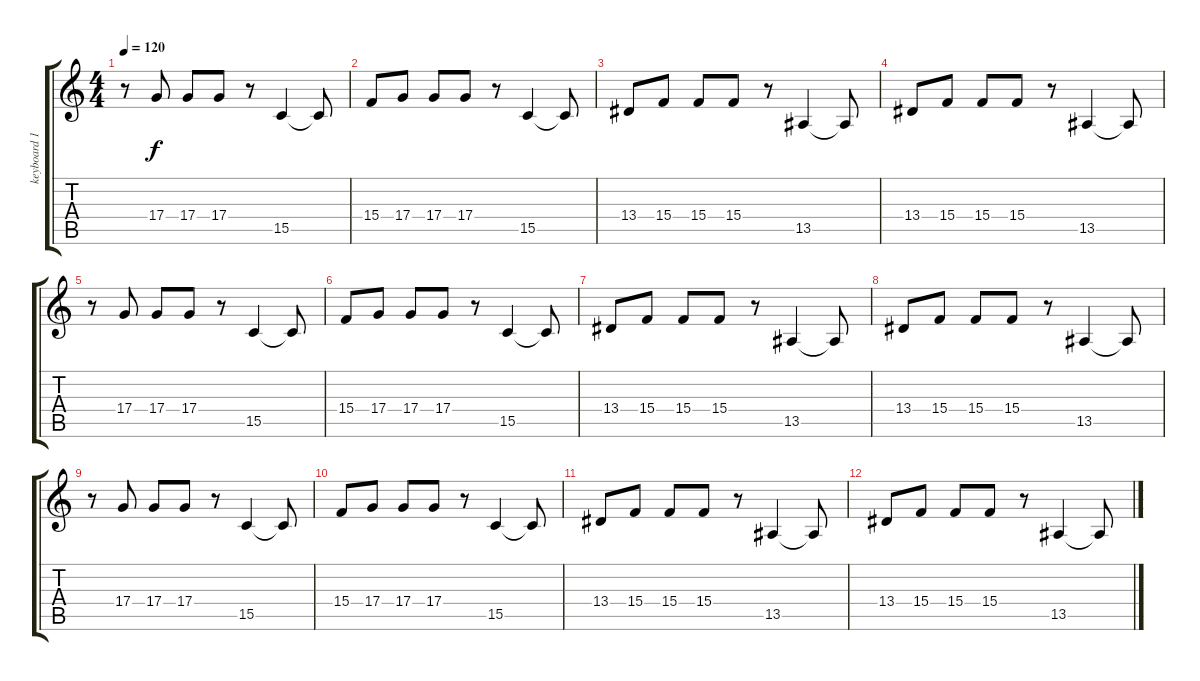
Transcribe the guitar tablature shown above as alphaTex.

\track ("keyboard 1" "keyboard 1") {instrument pad7halo}
\staff {score tabs}
\tuning (E4 B3 G3 D3 A2 E2) {hide}
\ts (4 4)
\tempo 120
\clef g2
\ks c
r.8{dy f} 17.4.8 17.4.8 17.4.8 r.8 15.5.4 15.5{t}.8 |
15.4.8 17.4.8 17.4.8 17.4.8 r.8 15.5.4 15.5{t}.8 |
13.4.8 15.4.8 15.4.8 15.4.8 r.8 13.5.4 13.5{t}.8 |
13.4.8 15.4.8 15.4.8 15.4.8 r.8 13.5.4 13.5{t}.8 |
r.8 17.4.8 17.4.8 17.4.8 r.8 15.5.4 15.5{t}.8 |
15.4.8 17.4.8 17.4.8 17.4.8 r.8 15.5.4 15.5{t}.8 |
13.4.8 15.4.8 15.4.8 15.4.8 r.8 13.5.4 13.5{t}.8 |
13.4.8 15.4.8 15.4.8 15.4.8 r.8 13.5.4 13.5{t}.8 |
r.8{volume 0} 17.4.8 17.4.8 17.4.8 r.8 15.5.4 15.5{t}.8 |
15.4.8 17.4.8 17.4.8 17.4.8 r.8 15.5.4 15.5{t}.8 |
13.4.8 15.4.8 15.4.8 15.4.8 r.8 13.5.4 13.5{t}.8 |
13.4.8 15.4.8 15.4.8 15.4.8 r.8 13.5.4 13.5{t}.8
